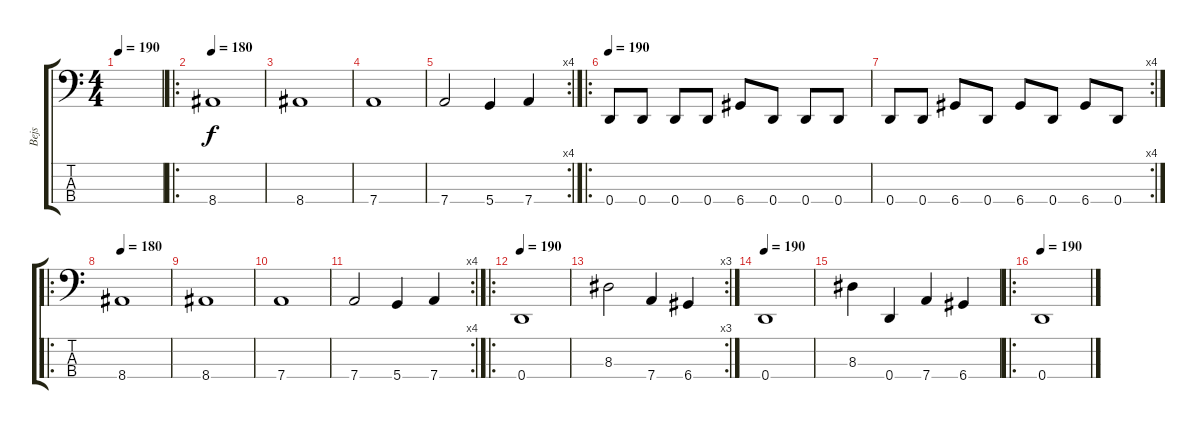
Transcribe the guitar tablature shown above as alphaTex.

\track ("Bejs" "Bejs") {instrument electricbassfinger}
\staff {score tabs}
\tuning (F2 C2 G1 D1) {hide}
\ts (4 4)
\tempo 190
\clef f4
\ks c
|
\ro
\tempo 180
8.4.1 |
8.4.1 |
7.4.1 |
\rc 4
7.4.2 5.4.4 7.4.4 |
\ro
\tempo 190
0.4.8 0.4.8 0.4.8 0.4.8 6.4.8 0.4.8 0.4.8 0.4.8 |
\rc 4
0.4.8 0.4.8 6.4.8 0.4.8 6.4.8 0.4.8 6.4.8 0.4.8 |
\ro
\tempo 180
8.4.1 |
8.4.1 |
7.4.1 |
\rc 4
7.4.2 5.4.4 7.4.4 |
\ro
\tempo 190
0.4.1 |
\rc 3
8.3.2 7.4.4 6.4.4 |
\tempo 190
0.4.1 |
8.3.4 0.4.4 7.4.4 6.4.4 |
\ro
\tempo 190
0.4.1
